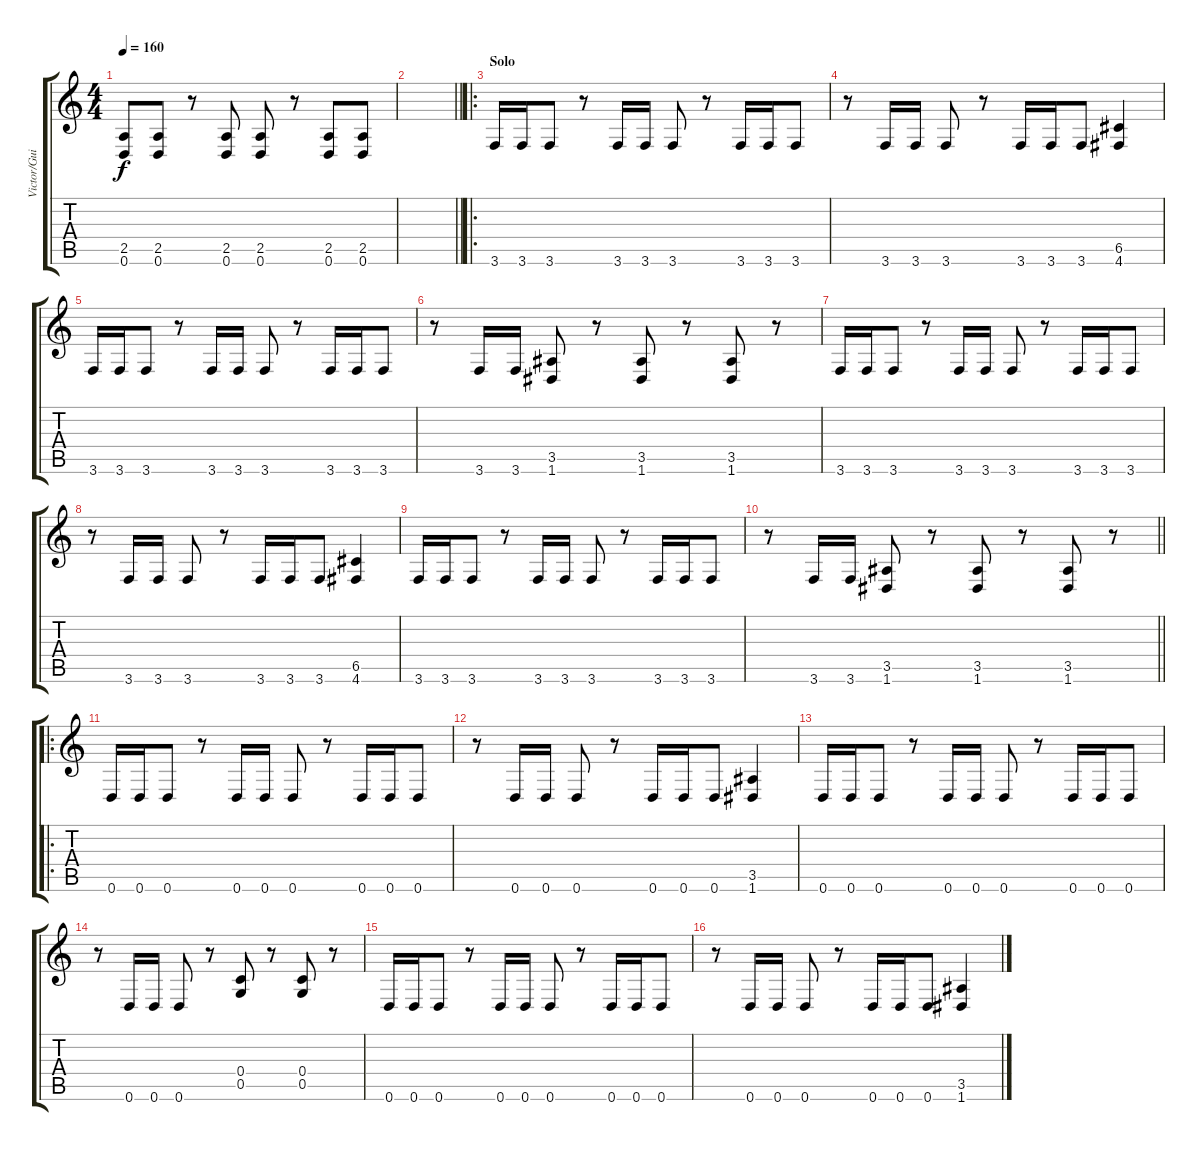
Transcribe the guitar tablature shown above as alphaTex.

\track ("Victor/Guitar I" "Victor/Gui") {instrument distortionguitar}
\staff {score tabs}
\tuning (D4 A3 F3 C3 G2 D2) {hide}
\ts (4 4)
\tempo 160
\clef g2
\ks c
(2.5 0.6).8{dy f} (2.5 0.6).8 r.8 (2.5 0.6).8 (2.5 0.6).8 r.8 (2.5 0.6).8 (2.5 0.6).8 |
\barLineRight lightlight
|
\ro
\section ("" "Solo")
3.6.16 3.6.16 3.6.8 r.8 3.6.16 3.6.16 3.6.8 r.8 3.6.16 3.6.16 3.6.8 |
r.8 3.6.16 3.6.16 3.6.8 r.8 3.6.16 3.6.16 3.6.8 (6.5 4.6).4 |
3.6.16 3.6.16 3.6.8 r.8 3.6.16 3.6.16 3.6.8 r.8 3.6.16 3.6.16 3.6.8 |
r.8 3.6.16 3.6.16 (3.5 1.6).8 r.8 (3.5 1.6).8 r.8 (3.5 1.6).8 r.8 |
3.6.16 3.6.16 3.6.8 r.8 3.6.16 3.6.16 3.6.8 r.8 3.6.16 3.6.16 3.6.8 |
r.8 3.6.16 3.6.16 3.6.8 r.8 3.6.16 3.6.16 3.6.8 (6.5 4.6).4 |
3.6.16 3.6.16 3.6.8 r.8 3.6.16 3.6.16 3.6.8 r.8 3.6.16 3.6.16 3.6.8 |
\barLineRight lightlight
r.8 3.6.16 3.6.16 (3.5 1.6).8 r.8 (3.5 1.6).8 r.8 (3.5 1.6).8 r.8 |
\ro
0.6.16 0.6.16 0.6.8 r.8 0.6.16 0.6.16 0.6.8 r.8 0.6.16 0.6.16 0.6.8 |
r.8 0.6.16 0.6.16 0.6.8 r.8 0.6.16 0.6.16 0.6.8 (3.5 1.6).4 |
0.6.16 0.6.16 0.6.8 r.8 0.6.16 0.6.16 0.6.8 r.8 0.6.16 0.6.16 0.6.8 |
r.8 0.6.16 0.6.16 0.6.8 r.8 (0.4 0.5).8 r.8 (0.4 0.5).8 r.8 |
0.6.16 0.6.16 0.6.8 r.8 0.6.16 0.6.16 0.6.8 r.8 0.6.16 0.6.16 0.6.8 |
r.8 0.6.16 0.6.16 0.6.8 r.8 0.6.16 0.6.16 0.6.8 (3.5 1.6).4
